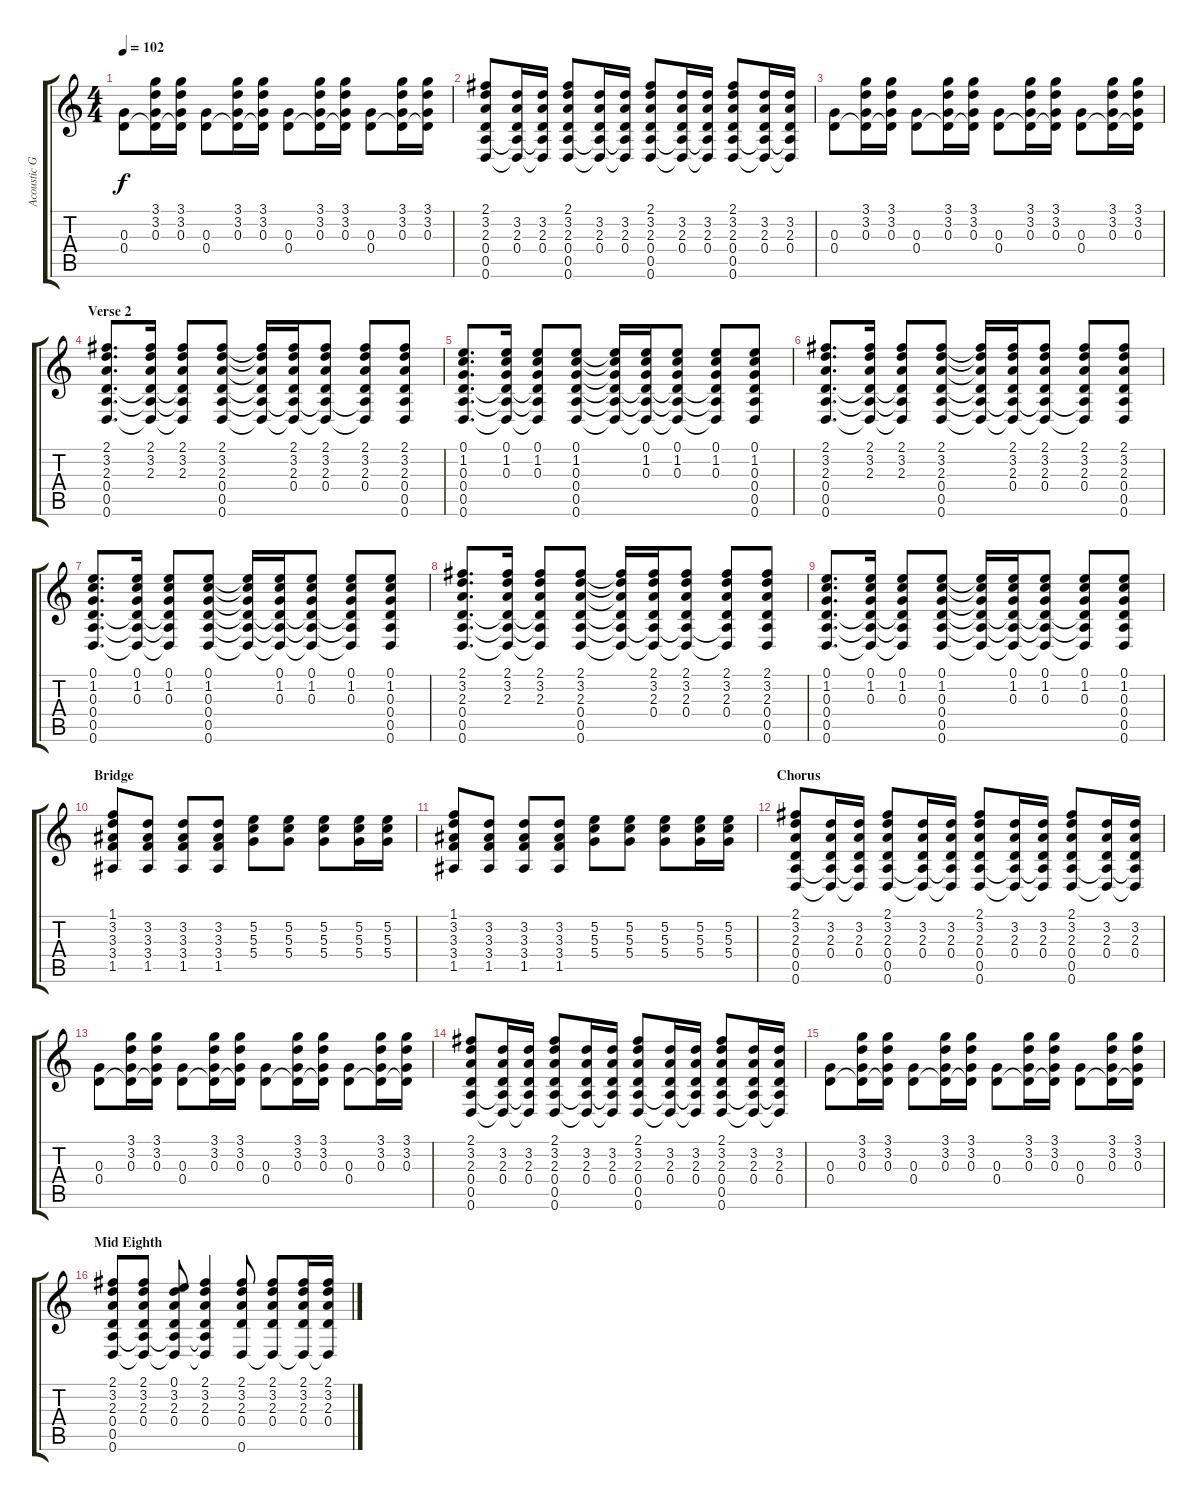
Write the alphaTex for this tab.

\track ("Acoustic Guitar (drop D)" "Acoustic G") {instrument acousticguitarsteel}
\staff {score tabs}
\tuning (E4 B3 G3 D3 A2 D2) {hide}
\ts (4 4)
\tempo 102
\clef g2
\ks c
(0.3 0.4).8{dy f} (3.1 3.2 0.3 0.4{t}).16 (3.1 3.2 0.3 0.4{t}).16 (0.3 0.4).8 (3.1 3.2 0.3 0.4{t}).16 (3.1 3.2 0.3 0.4{t}).16 (0.3 0.4).8 (3.1 3.2 0.3 0.4{t}).16 (3.1 3.2 0.3 0.4{t}).16 (0.3 0.4).8 (3.1 3.2 0.3 0.4{t}).16 (3.1 3.2 0.3 0.4{t}).16 |
(2.1 3.2 2.3 0.4 0.5 0.6).8 (3.2 2.3 0.4 0.5{t} 0.6{t}).16 (3.2 2.3 0.4 0.5{t} 0.6{t}).16 (2.1 3.2 2.3 0.4 0.5 0.6).8 (3.2 2.3 0.4 0.5{t} 0.6{t}).16 (3.2 2.3 0.4 0.5{t} 0.6{t}).16 (2.1 3.2 2.3 0.4 0.5 0.6).8 (3.2 2.3 0.4 0.5{t} 0.6{t}).16 (3.2 2.3 0.4 0.5{t} 0.6{t}).16 (2.1 3.2 2.3 0.4 0.5 0.6).8 (3.2 2.3 0.4 0.5{t} 0.6{t}).16 (3.2 2.3 0.4 0.5{t} 0.6{t}).16 |
(0.3 0.4).8 (3.1 3.2 0.3 0.4{t}).16 (3.1 3.2 0.3 0.4{t}).16 (0.3 0.4).8 (3.1 3.2 0.3 0.4{t}).16 (3.1 3.2 0.3 0.4{t}).16 (0.3 0.4).8 (3.1 3.2 0.3 0.4{t}).16 (3.1 3.2 0.3 0.4{t}).16 (0.3 0.4).8 (3.1 3.2 0.3 0.4{t}).16 (3.1 3.2 0.3 0.4{t}).16 |
\section ("" "Verse 2")
(2.1 3.2 2.3 0.4 0.5 0.6).8{d} (2.1 3.2 2.3 0.4{t} 0.5{t} 0.6{t}).16 (2.1 3.2 2.3 0.4{t} 0.5{t} 0.6{t}).8 (2.1 3.2 2.3 0.4 0.5 0.6).8 (2.1{t} 3.2{t} 2.3{t} 0.4{t} 0.5{t} 0.6{t}).16 (2.1 3.2 2.3 0.4 0.5{t} 0.6{t}).16 (2.1 3.2 2.3 0.4 0.5{t} 0.6{t}).8 (2.1 3.2 2.3 0.4 0.5{t} 0.6{t}).8 (2.1 3.2 2.3 0.4 0.5 0.6).8 |
(0.1 1.2 0.3 0.4 0.5 0.6).8{d} (0.1 1.2 0.3 0.4{t} 0.5{t} 0.6{t}).16 (0.1 1.2 0.3 0.4{t} 0.5{t} 0.6{t}).8 (0.1 1.2 0.3 0.4 0.5 0.6).8 (0.1{t} 1.2{t} 0.3{t} 0.4{t} 0.5{t} 0.6{t}).16 (0.1 1.2 0.3 0.4{t} 0.5{t} 0.6{t}).16 (0.1 1.2 0.3 0.4{t} 0.5{t} 0.6{t}).8 (0.1 1.2 0.3 0.4{t} 0.5{t} 0.6{t}).8 (0.1 1.2 0.3 0.4 0.5 0.6).8 |
(2.1 3.2 2.3 0.4 0.5 0.6).8{d} (2.1 3.2 2.3 0.4{t} 0.5{t} 0.6{t}).16 (2.1 3.2 2.3 0.4{t} 0.5{t} 0.6{t}).8 (2.1 3.2 2.3 0.4 0.5 0.6).8 (2.1{t} 3.2{t} 2.3{t} 0.4{t} 0.5{t} 0.6{t}).16 (2.1 3.2 2.3 0.4 0.5{t} 0.6{t}).16 (2.1 3.2 2.3 0.4 0.5{t} 0.6{t}).8 (2.1 3.2 2.3 0.4 0.5{t} 0.6{t}).8 (2.1 3.2 2.3 0.4 0.5 0.6).8 |
(0.1 1.2 0.3 0.4 0.5 0.6).8{d} (0.1 1.2 0.3 0.4{t} 0.5{t} 0.6{t}).16 (0.1 1.2 0.3 0.4{t} 0.5{t} 0.6{t}).8 (0.1 1.2 0.3 0.4 0.5 0.6).8 (0.1{t} 1.2{t} 0.3{t} 0.4{t} 0.5{t} 0.6{t}).16 (0.1 1.2 0.3 0.4{t} 0.5{t} 0.6{t}).16 (0.1 1.2 0.3 0.4{t} 0.5{t} 0.6{t}).8 (0.1 1.2 0.3 0.4{t} 0.5{t} 0.6{t}).8 (0.1 1.2 0.3 0.4 0.5 0.6).8 |
(2.1 3.2 2.3 0.4 0.5 0.6).8{d} (2.1 3.2 2.3 0.4{t} 0.5{t} 0.6{t}).16 (2.1 3.2 2.3 0.4{t} 0.5{t} 0.6{t}).8 (2.1 3.2 2.3 0.4 0.5 0.6).8 (2.1{t} 3.2{t} 2.3{t} 0.4{t} 0.5{t} 0.6{t}).16 (2.1 3.2 2.3 0.4 0.5{t} 0.6{t}).16 (2.1 3.2 2.3 0.4 0.5{t} 0.6{t}).8 (2.1 3.2 2.3 0.4 0.5{t} 0.6{t}).8 (2.1 3.2 2.3 0.4 0.5 0.6).8 |
(0.1 1.2 0.3 0.4 0.5 0.6).8{d} (0.1 1.2 0.3 0.4{t} 0.5{t} 0.6{t}).16 (0.1 1.2 0.3 0.4{t} 0.5{t} 0.6{t}).8 (0.1 1.2 0.3 0.4 0.5 0.6).8 (0.1{t} 1.2{t} 0.3{t} 0.4{t} 0.5{t} 0.6{t}).16 (0.1 1.2 0.3 0.4{t} 0.5{t} 0.6{t}).16 (0.1 1.2 0.3 0.4{t} 0.5{t} 0.6{t}).8 (0.1 1.2 0.3 0.4{t} 0.5{t} 0.6{t}).8 (0.1 1.2 0.3 0.4 0.5 0.6).8 |
\section ("" "Bridge")
(1.1 3.2 3.3 3.4 1.5).8 (3.2 3.3 3.4 1.5).8 (3.2 3.3 3.4 1.5).8 (3.2 3.3 3.4 1.5).8 (5.2 5.3 5.4).8 (5.2 5.3 5.4).8 (5.2 5.3 5.4).8 (5.2 5.3 5.4).16 (5.2 5.3 5.4).16 |
(1.1 3.2 3.3 3.4 1.5).8 (3.2 3.3 3.4 1.5).8 (3.2 3.3 3.4 1.5).8 (3.2 3.3 3.4 1.5).8 (5.2 5.3 5.4).8 (5.2 5.3 5.4).8 (5.2 5.3 5.4).8 (5.2 5.3 5.4).16 (5.2 5.3 5.4).16 |
\section ("" "Chorus")
(2.1 3.2 2.3 0.4 0.5 0.6).8 (3.2 2.3 0.4 0.5{t} 0.6{t}).16 (3.2 2.3 0.4 0.5{t} 0.6{t}).16 (2.1 3.2 2.3 0.4 0.5 0.6).8 (3.2 2.3 0.4 0.5{t} 0.6{t}).16 (3.2 2.3 0.4 0.5{t} 0.6{t}).16 (2.1 3.2 2.3 0.4 0.5 0.6).8 (3.2 2.3 0.4 0.5{t} 0.6{t}).16 (3.2 2.3 0.4 0.5{t} 0.6{t}).16 (2.1 3.2 2.3 0.4 0.5 0.6).8 (3.2 2.3 0.4 0.5{t} 0.6{t}).16 (3.2 2.3 0.4 0.5{t} 0.6{t}).16 |
(0.3 0.4).8 (3.1 3.2 0.3 0.4{t}).16 (3.1 3.2 0.3 0.4{t}).16 (0.3 0.4).8 (3.1 3.2 0.3 0.4{t}).16 (3.1 3.2 0.3 0.4{t}).16 (0.3 0.4).8 (3.1 3.2 0.3 0.4{t}).16 (3.1 3.2 0.3 0.4{t}).16 (0.3 0.4).8 (3.1 3.2 0.3 0.4{t}).16 (3.1 3.2 0.3 0.4{t}).16 |
(2.1 3.2 2.3 0.4 0.5 0.6).8 (3.2 2.3 0.4 0.5{t} 0.6{t}).16 (3.2 2.3 0.4 0.5{t} 0.6{t}).16 (2.1 3.2 2.3 0.4 0.5 0.6).8 (3.2 2.3 0.4 0.5{t} 0.6{t}).16 (3.2 2.3 0.4 0.5{t} 0.6{t}).16 (2.1 3.2 2.3 0.4 0.5 0.6).8 (3.2 2.3 0.4 0.5{t} 0.6{t}).16 (3.2 2.3 0.4 0.5{t} 0.6{t}).16 (2.1 3.2 2.3 0.4 0.5 0.6).8 (3.2 2.3 0.4 0.5{t} 0.6{t}).16 (3.2 2.3 0.4 0.5{t} 0.6{t}).16 |
(0.3 0.4).8 (3.1 3.2 0.3 0.4{t}).16 (3.1 3.2 0.3 0.4{t}).16 (0.3 0.4).8 (3.1 3.2 0.3 0.4{t}).16 (3.1 3.2 0.3 0.4{t}).16 (0.3 0.4).8 (3.1 3.2 0.3 0.4{t}).16 (3.1 3.2 0.3 0.4{t}).16 (0.3 0.4).8 (3.1 3.2 0.3 0.4{t}).16 (3.1 3.2 0.3 0.4{t}).16 |
\section ("" "Mid Eighth")
(2.1 3.2 2.3 0.4 0.5 0.6).8 (2.1 3.2 2.3 0.4 0.5{t} 0.6{t}).8 (0.1 3.2 2.3 0.4 0.5{t} 0.6{t}).8 (2.1 3.2 2.3 0.4 0.5{t} 0.6{t}).4 (2.1 3.2 2.3 0.4 0.6).8 (2.1 3.2 2.3 0.4 0.6{t}).8 (2.1 3.2 2.3 0.4 0.6{t}).16 (2.1 3.2 2.3 0.4 0.6{t}).16
